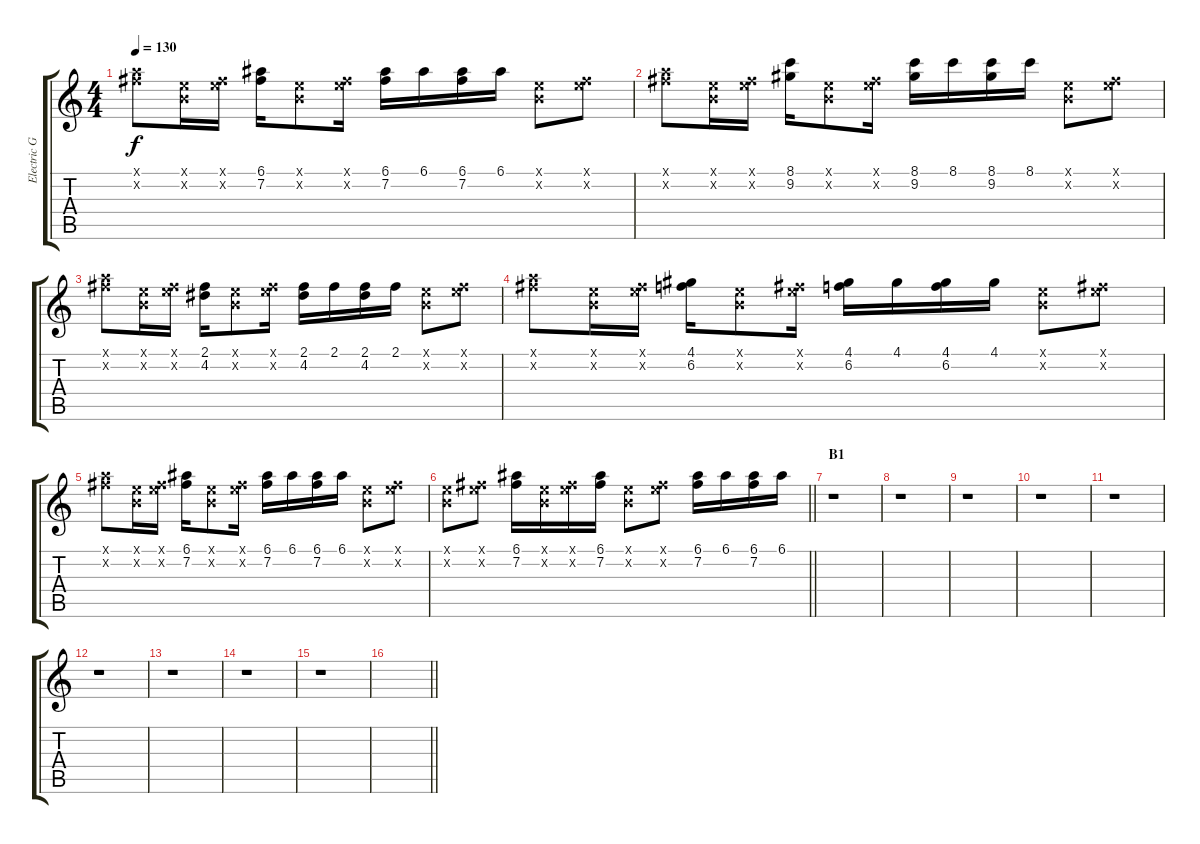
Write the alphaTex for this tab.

\track ("Electric Guitar (R)" "Electric G") {instrument electricguitarclean}
\staff {score tabs}
\tuning (E4 B3 G3 D3 A2 E2) {hide}
\ts (4 4)
\tempo 130
\clef g2
\ks c
(5.1{x} 7.2{x}).8{dy f} (0.1{x} 0.2{x}).16 (0.1{x} 7.2{x}).16 (6.1 7.2).16 (0.1{x} 0.2{x}).8 (0.1{x} 7.2{x}).16 (6.1 7.2).16 6.1.16 (6.1 7.2).16 6.1.16 (0.1{x} 0.2{x}).8 (0.1{x} 7.2{x}).8 |
(5.1{x} 7.2{x}).8 (0.1{x} 0.2{x}).16 (0.1{x} 7.2{x}).16 (8.1 9.2).16 (0.1{x} 0.2{x}).8 (0.1{x} 7.2{x}).16 (8.1 9.2).16 8.1.16 (8.1 9.2).16 8.1.16 (0.1{x} 0.2{x}).8 (0.1{x} 7.2{x}).8 |
(5.1{x} 7.2{x}).8 (0.1{x} 0.2{x}).16 (0.1{x} 7.2{x}).16 (2.1 4.2).16 (0.1{x} 0.2{x}).8 (0.1{x} 7.2{x}).16 (2.1 4.2).16 2.1.16 (2.1 4.2).16 2.1.16 (0.1{x} 0.2{x}).8 (0.1{x} 7.2{x}).8 |
(5.1{x} 7.2{x}).8 (0.1{x} 0.2{x}).16 (0.1{x} 7.2{x}).16 (4.1 6.2).16 (0.1{x} 0.2{x}).8 (0.1{x} 7.2{x}).16 (4.1 6.2).16 4.1.16 (4.1 6.2).16 4.1.16 (0.1{x} 0.2{x}).8 (0.1{x} 7.2{x}).8 |
(5.1{x} 7.2{x}).8 (0.1{x} 0.2{x}).16 (0.1{x} 7.2{x}).16 (6.1 7.2).16 (0.1{x} 0.2{x}).8 (0.1{x} 7.2{x}).16 (6.1 7.2).16 6.1.16 (6.1 7.2).16 6.1.16 (0.1{x} 0.2{x}).8 (0.1{x} 7.2{x}).8 |
\barLineRight lightlight
(0.1{x} 0.2{x}).8 (0.1{x} 7.2{x}).8 (6.1 7.2).16 (0.1{x} 0.2{x}).16 (0.1{x} 7.2{x}).16 (6.1 7.2).16 (0.1{x} 0.2{x}).8 (0.1{x} 7.2{x}).8 (6.1 7.2).16 6.1.16 (6.1 7.2).16 6.1.16 |
\section ("" "B1")
r.1 |
r.1 |
r.1 |
r.1 |
r.1 |
r.1 |
r.1 |
r.1 |
r.1 |
\barLineRight lightlight
